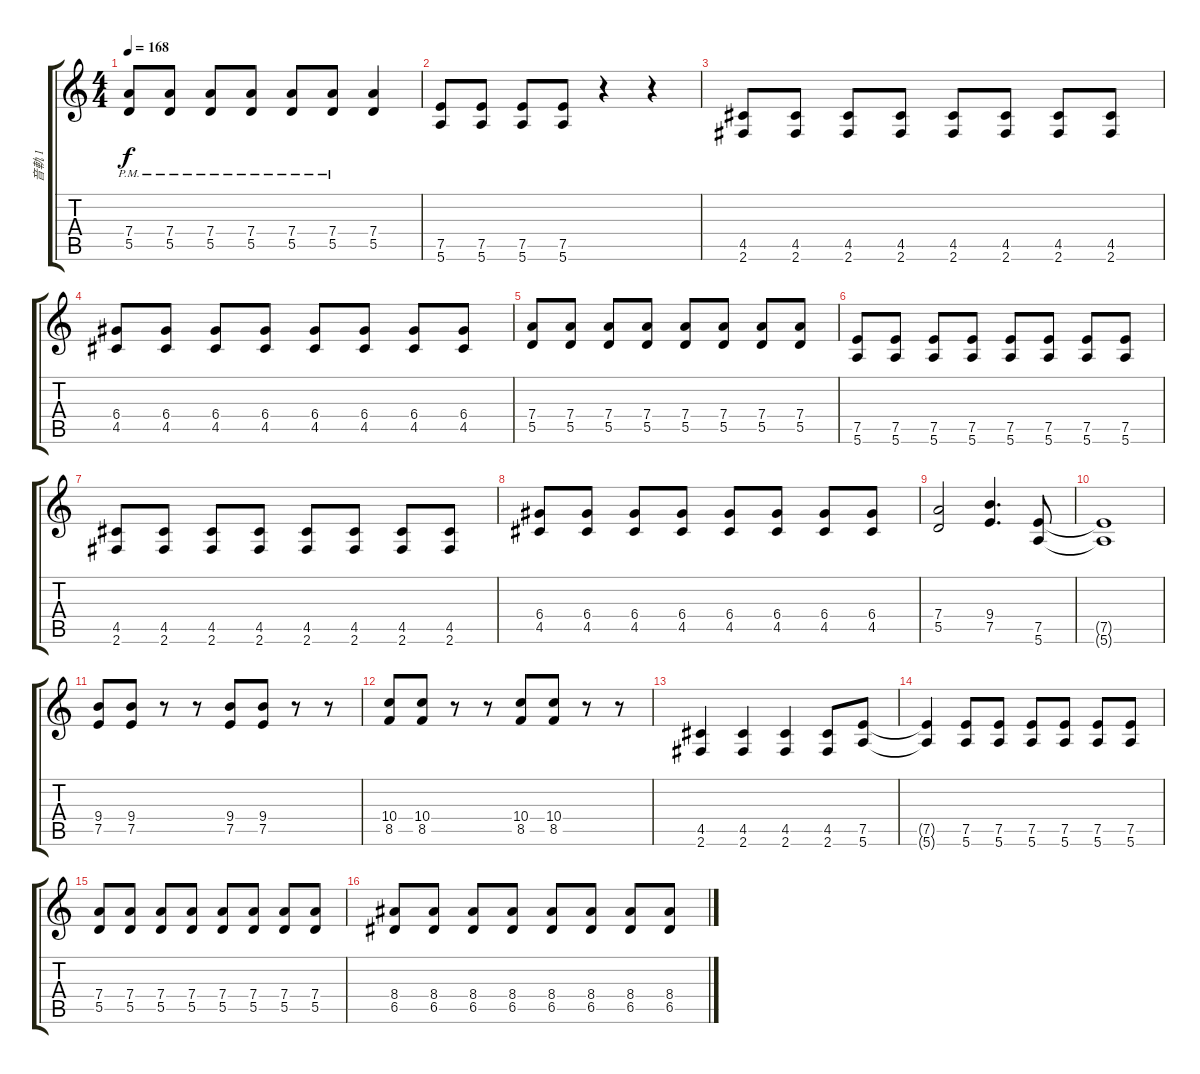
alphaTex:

\track ("音軌 1" "音軌 1") {instrument overdrivenguitar}
\staff {score tabs}
\tuning (E4 B3 G3 D3 A2 E2) {hide}
\ts (4 4)
\tempo 168
\clef g2
\ks c
(7.4{pm} 5.5{pm}).8{dy f} (7.4{pm} 5.5{pm}).8 (7.4{pm} 5.5{pm}).8 (7.4{pm} 5.5{pm}).8 (7.4{pm} 5.5{pm}).8 (7.4{pm} 5.5{pm}).8 (7.4 5.5).4 |
(7.5 5.6).8 (7.5 5.6).8 (7.5 5.6).8 (7.5 5.6).8 r.4 r.4 |
(4.5 2.6).8 (4.5 2.6).8 (4.5 2.6).8 (4.5 2.6).8 (4.5 2.6).8 (4.5 2.6).8 (4.5 2.6).8 (4.5 2.6).8 |
(6.4 4.5).8 (6.4 4.5).8 (6.4 4.5).8 (6.4 4.5).8 (6.4 4.5).8 (6.4 4.5).8 (6.4 4.5).8 (6.4 4.5).8 |
(7.4 5.5).8 (7.4 5.5).8 (7.4 5.5).8 (7.4 5.5).8 (7.4 5.5).8 (7.4 5.5).8 (7.4 5.5).8 (7.4 5.5).8 |
(7.5 5.6).8 (7.5 5.6).8 (7.5 5.6).8 (7.5 5.6).8 (7.5 5.6).8 (7.5 5.6).8 (7.5 5.6).8 (7.5 5.6).8 |
(4.5 2.6).8 (4.5 2.6).8 (4.5 2.6).8 (4.5 2.6).8 (4.5 2.6).8 (4.5 2.6).8 (4.5 2.6).8 (4.5 2.6).8 |
(6.4 4.5).8 (6.4 4.5).8 (6.4 4.5).8 (6.4 4.5).8 (6.4 4.5).8 (6.4 4.5).8 (6.4 4.5).8 (6.4 4.5).8 |
(7.4 5.5).2 (9.4 7.5).4{d} (7.5 5.6).8 |
(7.5{t} 5.6{t}).1 |
(9.4 7.5).8 (9.4 7.5).8 r.8 r.8 (9.4 7.5).8 (9.4 7.5).8 r.8 r.8 |
(10.4 8.5).8 (10.4 8.5).8 r.8 r.8 (10.4 8.5).8 (10.4 8.5).8 r.8 r.8 |
(4.5 2.6).4 (4.5 2.6).4 (4.5 2.6).4 (4.5 2.6).8 (7.5 5.6).8 |
(7.5{t} 5.6{t}).4 (7.5 5.6).8 (7.5 5.6).8 (7.5 5.6).8 (7.5 5.6).8 (7.5 5.6).8 (7.5 5.6).8 |
(7.4 5.5).8 (7.4 5.5).8 (7.4 5.5).8 (7.4 5.5).8 (7.4 5.5).8 (7.4 5.5).8 (7.4 5.5).8 (7.4 5.5).8 |
(8.4 6.5).8 (8.4 6.5).8 (8.4 6.5).8 (8.4 6.5).8 (8.4 6.5).8 (8.4 6.5).8 (8.4 6.5).8 (8.4 6.5).8
